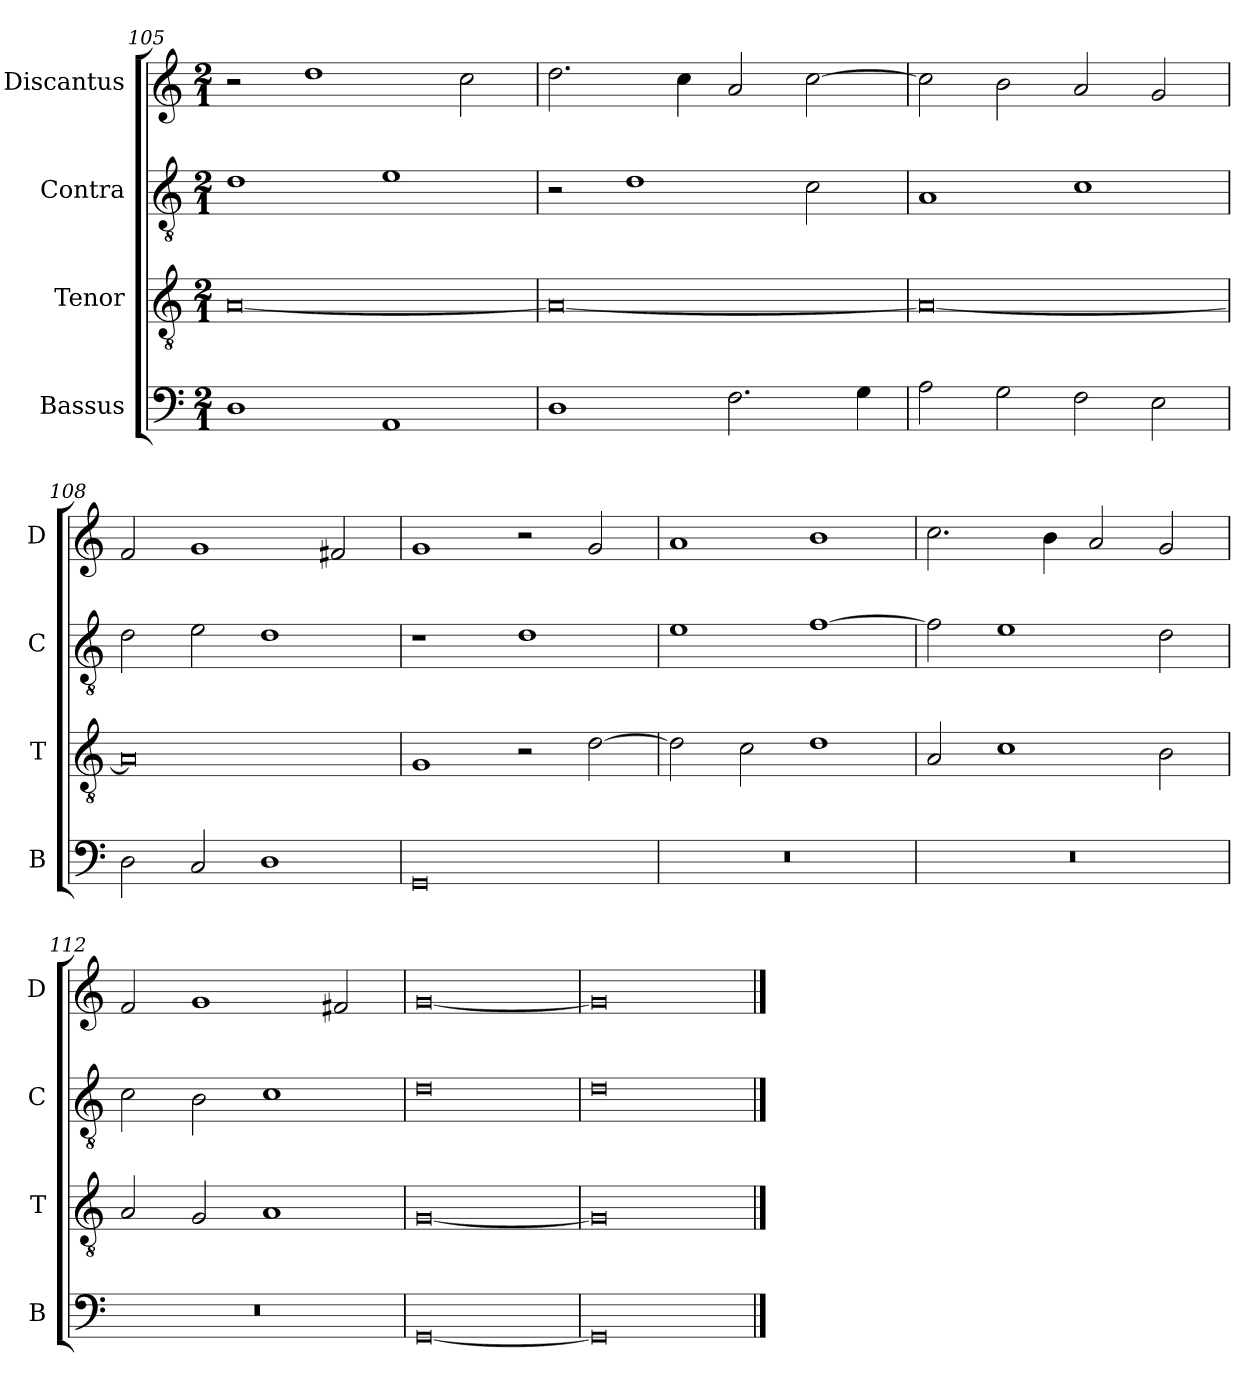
**kern	**kern	**kern	**kern
*part4	*part3	*part2	*part1
*staff4	*staff3	*staff2	*staff1
*I"Bassus	*I"Tenor	*I"Contra	*I"Discantus
*I'B	*I'T	*I'C	*I'D
*clefF4	*clefGv2	*clefGv2	*clefG2
*k[]	*k[]	*k[]	*k[]
*M2/1	*M2/1	*M2/1	*M2/1
=105	=105	=105	=105
1D	[0A	1d	2r
.	.	.	1dd
1AA	.	1e	.
.	.	.	2cc\
=106	=106	=106	=106
1D	0A_	2r	2.dd\
.	.	1d	.
.	.	.	4cc\
2.F\	.	.	2a/
.	.	2c\	[2cc\
4G\	.	.	.
=107	=107	=107	=107
2A\	0A_	1A	2cc\]
2G\	.	.	2b\
2F\	.	1c	2a/
2E\	.	.	2g/
=108	=108	=108	=108
2D\	0A]	2d\	2f/
2C/	.	2e\	1g
1D	.	1d	.
.	.	.	2f#X/
=109	=109	=109	=109
0GG	1G	1r	1g
.	2r	1d	2r
.	[2d\	.	2g/
=110	=110	=110	=110
0r	2d\]	1e	1a
.	2c\	.	.
.	1d	[1f	1b
=111	=111	=111	=111
0r	2A/	2f\]	2.cc\
.	1c	1e	.
.	.	.	4b\
.	.	.	2a/
.	2B\	2d\	2g/
=112	=112	=112	=112
0r	2A/	2c\	2f/
.	2G/	2B\	1g
.	1A	1c	.
.	.	.	2f#X/
=113	=113	=113	=113
[0GG	[0G	0d	[0g
=114	=114	=114	=114
0GG]	0G]	0d	0g]
==	==	==	==
*-	*-	*-	*-
